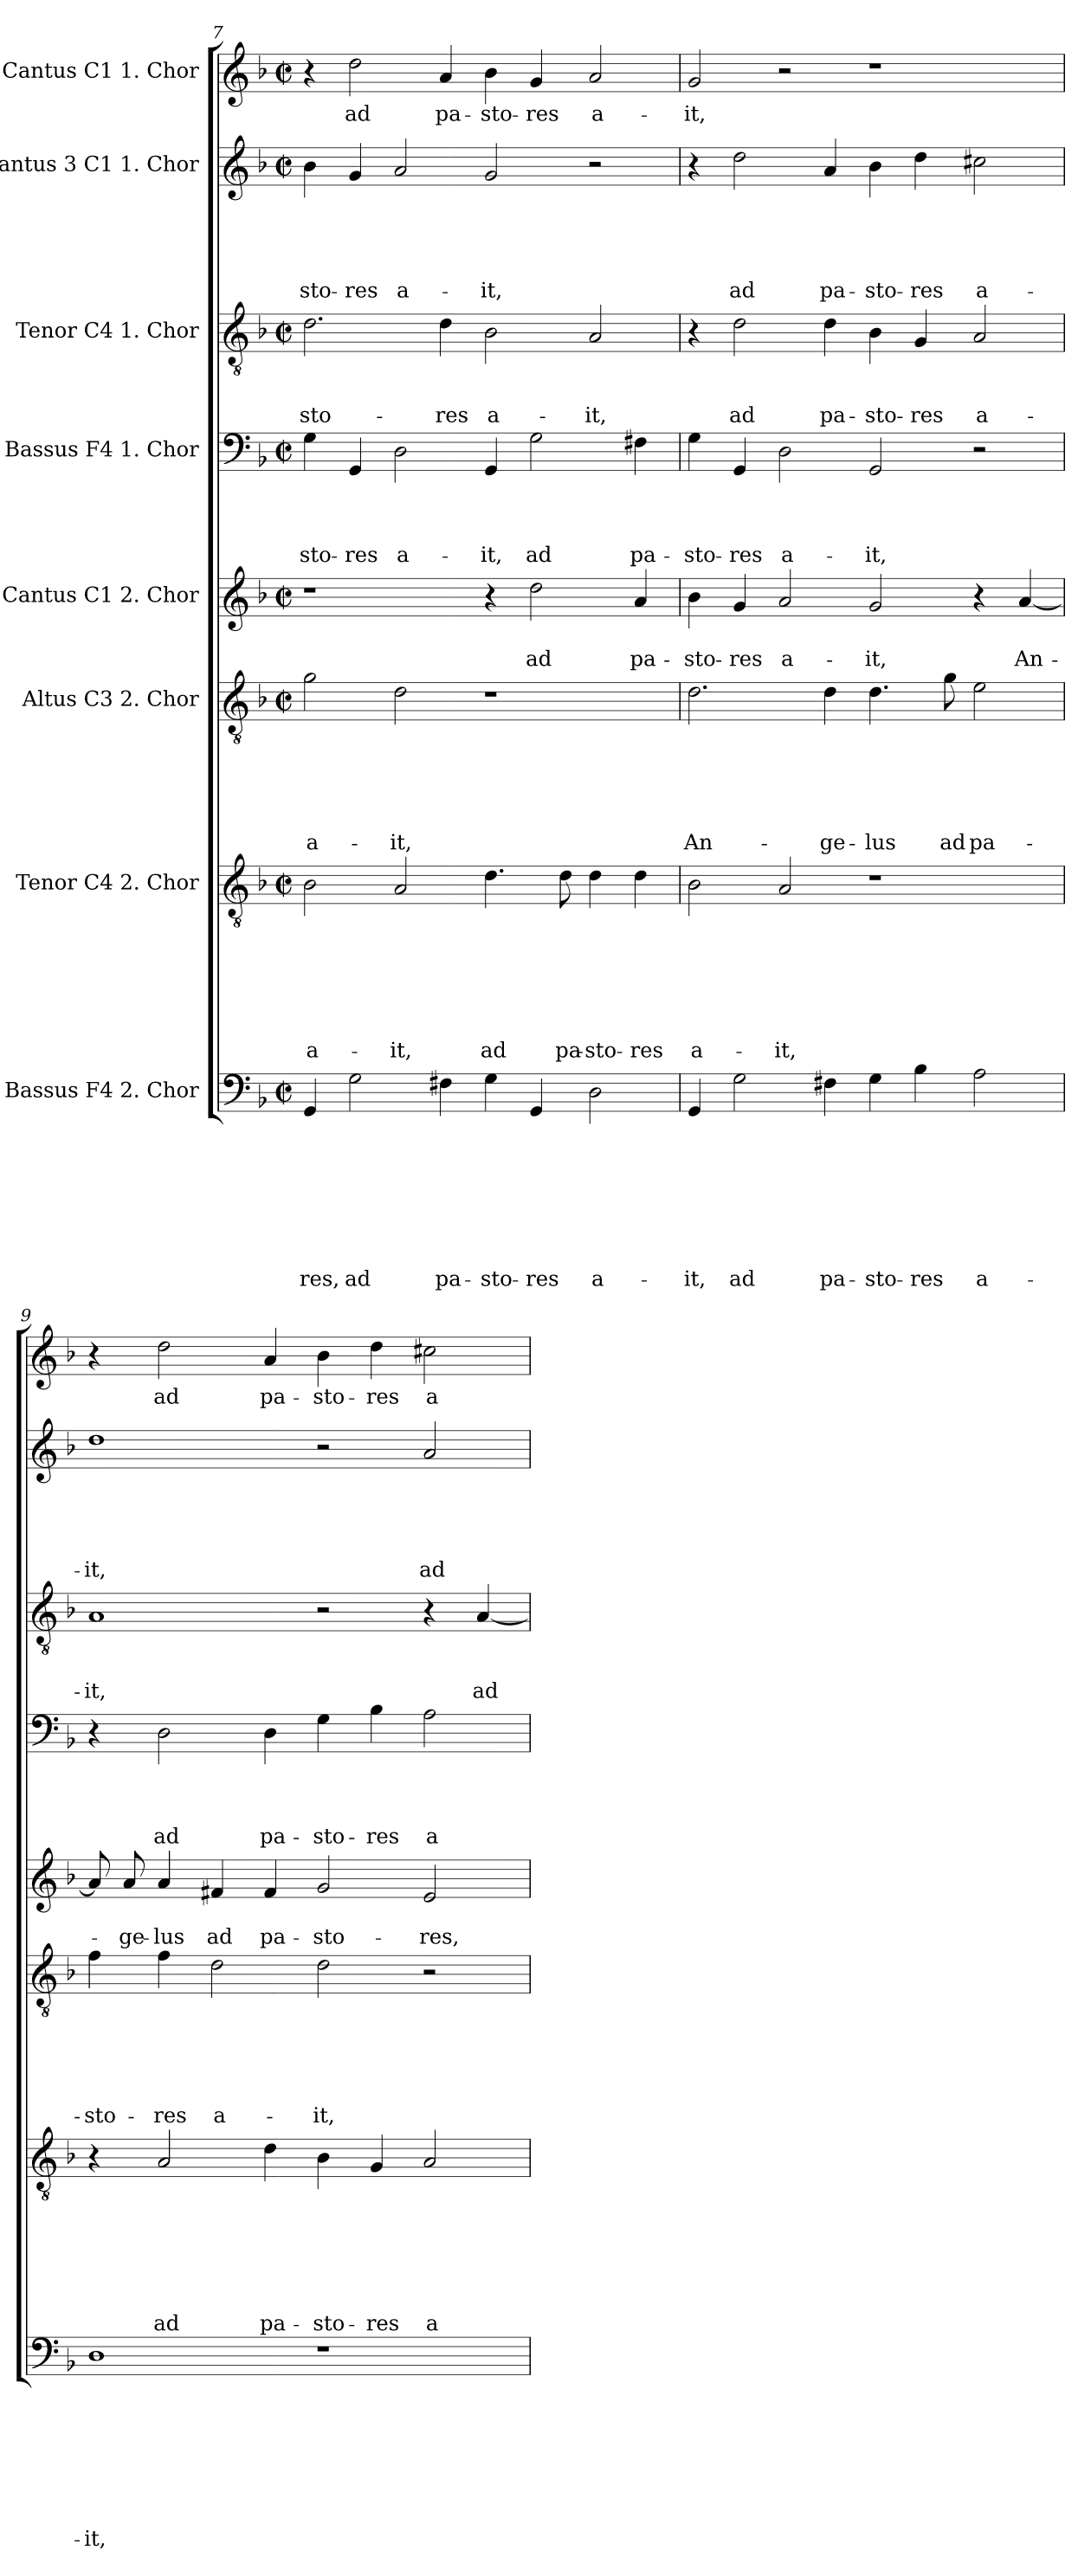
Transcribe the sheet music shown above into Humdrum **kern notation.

**kern	**text	**text	**text	**text	**text	**text	**text	**text	**kern	**text	**text	**text	**text	**text	**text	**text	**kern	**text	**text	**text	**text	**text	**text	**kern	**text	**text	**kern	**text	**text	**text	**text	**kern	**text	**text	**text	**kern	**text	**text	**text	**text	**text	**kern	**text
*part8	*part8	*part8	*part8	*part8	*part8	*part8	*part8	*part8	*part7	*part7	*part7	*part7	*part7	*part7	*part7	*part7	*part6	*part6	*part6	*part6	*part6	*part6	*part6	*part5	*part5	*part5	*part4	*part4	*part4	*part4	*part4	*part3	*part3	*part3	*part3	*part2	*part2	*part2	*part2	*part2	*part2	*part1	*part1
*staff8	*staff8	*staff8	*staff8	*staff8	*staff8	*staff8	*staff8	*staff8	*staff7	*staff7	*staff7	*staff7	*staff7	*staff7	*staff7	*staff7	*staff6	*staff6	*staff6	*staff6	*staff6	*staff6	*staff6	*staff5	*staff5	*staff5	*staff4	*staff4	*staff4	*staff4	*staff4	*staff3	*staff3	*staff3	*staff3	*staff2	*staff2	*staff2	*staff2	*staff2	*staff2	*staff1	*staff1
*I"Bassus  F4 2. Chor	*	*	*	*	*	*	*	*	*I"Tenor  C4 2. Chor	*	*	*	*	*	*	*	*I"Altus  C3 2. Chor	*	*	*	*	*	*	*I"Cantus   C1 2. Chor	*	*	*I"Bassus  F4 1. Chor	*	*	*	*	*I"Tenor  C4 1. Chor	*	*	*	*I"Cantus 3 C1 1. Chor	*	*	*	*	*	*I"Cantus  C1 1. Chor	*
!!LO:PB:g=z
*clefF4	*	*	*	*	*	*	*	*	*clefGv2	*	*	*	*	*	*	*	*clefGv2	*	*	*	*	*	*	*clefG2	*	*	*clefF4	*	*	*	*	*clefGv2	*	*	*	*clefG2	*	*	*	*	*	*clefG2	*
*k[b-]	*	*	*	*	*	*	*	*	*k[b-]	*	*	*	*	*	*	*	*k[b-]	*	*	*	*	*	*	*k[b-]	*	*	*k[b-]	*	*	*	*	*k[b-]	*	*	*	*k[b-]	*	*	*	*	*	*k[b-]	*
*F:	*	*	*	*	*	*	*	*	*F:	*	*	*	*	*	*	*	*F:	*	*	*	*	*	*	*F:	*	*	*F:	*	*	*	*	*F:	*	*	*	*F:	*	*	*	*	*	*F:	*
*M2/2	*	*	*	*	*	*	*	*	*M2/2	*	*	*	*	*	*	*	*M2/2	*	*	*	*	*	*	*M2/2	*	*	*M2/2	*	*	*	*	*M2/2	*	*	*	*M2/2	*	*	*	*	*	*M2/2	*
*met(c|)	*	*	*	*	*	*	*	*	*met(c|)	*	*	*	*	*	*	*	*met(c|)	*	*	*	*	*	*	*met(c|)	*	*	*met(c|)	*	*	*	*	*met(c|)	*	*	*	*met(c|)	*	*	*	*	*	*met(c|)	*
=7	=7	=7	=7	=7	=7	=7	=7	=7	=7	=7	=7	=7	=7	=7	=7	=7	=7	=7	=7	=7	=7	=7	=7	=7	=7	=7	=7	=7	=7	=7	=7	=7	=7	=7	=7	=7	=7	=7	=7	=7	=7	=7	=7
4GG/	.	.	.	.	.	.	.	-res,	2B-\	.	.	.	.	.	.	a-	2g\	.	.	.	.	.	a-	1r	.	.	4G\	.	.	.	-sto-	2.d\	.	.	-sto-	4b-\	.	.	.	.	-sto-	4r	.
2G\	.	.	.	.	.	.	.	ad	.	.	.	.	.	.	.	.	.	.	.	.	.	.	.	.	.	.	4GG/	.	.	.	-res	.	.	.	.	4g/	.	.	.	.	-res	2dd\	ad
.	.	.	.	.	.	.	.	.	2A/	.	.	.	.	.	.	-it,	2d\	.	.	.	.	.	-it,	.	.	.	2D\	.	.	.	a-	.	.	.	.	2a/	.	.	.	.	a-	.	.
4F#X\	.	.	.	.	.	.	.	pa-	.	.	.	.	.	.	.	.	.	.	.	.	.	.	.	.	.	.	.	.	.	.	.	4d\	.	.	-res	.	.	.	.	.	.	4a/	pa-
4G\	.	.	.	.	.	.	.	-sto-	4.d\	.	.	.	.	.	.	ad	1r	.	.	.	.	.	.	4r	.	.	4GG/	.	.	.	-it,	2B-\	.	.	a-	2g/	.	.	.	.	-it,	4b-\	-sto-
4GG/	.	.	.	.	.	.	.	-res	.	.	.	.	.	.	.	.	.	.	.	.	.	.	.	2dd\	.	ad	2G\	.	.	.	ad	.	.	.	.	.	.	.	.	.	.	4g/	-res
.	.	.	.	.	.	.	.	.	8d\	.	.	.	.	.	.	pa-	.	.	.	.	.	.	.	.	.	.	.	.	.	.	.	.	.	.	.	.	.	.	.	.	.	.	.
2D\	.	.	.	.	.	.	.	a-	4d\	.	.	.	.	.	.	-sto-	.	.	.	.	.	.	.	.	.	.	.	.	.	.	.	2A/	.	.	-it,	2r	.	.	.	.	.	2a/	a-
.	.	.	.	.	.	.	.	.	4d\	.	.	.	.	.	.	-res	.	.	.	.	.	.	.	4a/	.	pa-	4F#X\	.	.	.	pa-	.	.	.	.	.	.	.	.	.	.	.	.
=8	=8	=8	=8	=8	=8	=8	=8	=8	=8	=8	=8	=8	=8	=8	=8	=8	=8	=8	=8	=8	=8	=8	=8	=8	=8	=8	=8	=8	=8	=8	=8	=8	=8	=8	=8	=8	=8	=8	=8	=8	=8	=8	=8
4GG/	.	.	.	.	.	.	.	-it,	2B-\	.	.	.	.	.	.	a-	2.d\	.	.	.	.	.	An-	4b-\	.	-sto-	4G\	.	.	.	-sto-	4r	.	.	.	4r	.	.	.	.	.	2g/	-it,
2G\	.	.	.	.	.	.	.	ad	.	.	.	.	.	.	.	.	.	.	.	.	.	.	.	4g/	.	-res	4GG/	.	.	.	-res	2d\	.	.	ad	2dd\	.	.	.	.	ad	.	.
.	.	.	.	.	.	.	.	.	2A/	.	.	.	.	.	.	-it,	.	.	.	.	.	.	.	2a/	.	a-	2D\	.	.	.	a-	.	.	.	.	.	.	.	.	.	.	2r	.
4F#X\	.	.	.	.	.	.	.	pa-	.	.	.	.	.	.	.	.	4d\	.	.	.	.	.	-ge-	.	.	.	.	.	.	.	.	4d\	.	.	pa-	4a/	.	.	.	.	pa-	.	.
4G\	.	.	.	.	.	.	.	-sto-	1r	.	.	.	.	.	.	.	4.d\	.	.	.	.	.	-lus	2g/	.	-it,	2GG/	.	.	.	-it,	4B-\	.	.	-sto-	4b-\	.	.	.	.	-sto-	1r	.
4B-\	.	.	.	.	.	.	.	-res	.	.	.	.	.	.	.	.	.	.	.	.	.	.	.	.	.	.	.	.	.	.	.	4G/	.	.	-res	4dd\	.	.	.	.	-res	.	.
.	.	.	.	.	.	.	.	.	.	.	.	.	.	.	.	.	8g\	.	.	.	.	.	ad	.	.	.	.	.	.	.	.	.	.	.	.	.	.	.	.	.	.	.	.
2A\	.	.	.	.	.	.	.	a-	.	.	.	.	.	.	.	.	2e\	.	.	.	.	.	pa-	4r	.	.	2r	.	.	.	.	2A/	.	.	a-	2cc#X\	.	.	.	.	a-	.	.
.	.	.	.	.	.	.	.	.	.	.	.	.	.	.	.	.	.	.	.	.	.	.	.	[4a/	.	An-	.	.	.	.	.	.	.	.	.	.	.	.	.	.	.	.	.
=9	=9	=9	=9	=9	=9	=9	=9	=9	=9	=9	=9	=9	=9	=9	=9	=9	=9	=9	=9	=9	=9	=9	=9	=9	=9	=9	=9	=9	=9	=9	=9	=9	=9	=9	=9	=9	=9	=9	=9	=9	=9	=9	=9
1D	.	.	.	.	.	.	.	-it,	4r	.	.	.	.	.	.	.	4f\	.	.	.	.	.	-sto-	8a/]	.	.	4r	.	.	.	.	1A	.	.	-it,	1dd	.	.	.	.	-it,	4r	.
.	.	.	.	.	.	.	.	.	.	.	.	.	.	.	.	.	.	.	.	.	.	.	.	8a/	.	-ge-	.	.	.	.	.	.	.	.	.	.	.	.	.	.	.	.	.
.	.	.	.	.	.	.	.	.	2A/	.	.	.	.	.	.	ad	4f\	.	.	.	.	.	-res	4a/	.	-lus	2D\	.	.	.	ad	.	.	.	.	.	.	.	.	.	.	2dd\	ad
.	.	.	.	.	.	.	.	.	.	.	.	.	.	.	.	.	2d\	.	.	.	.	.	a-	4f#X/	.	ad	.	.	.	.	.	.	.	.	.	.	.	.	.	.	.	.	.
.	.	.	.	.	.	.	.	.	4d\	.	.	.	.	.	.	pa-	.	.	.	.	.	.	.	4f#/	.	pa-	4D\	.	.	.	pa-	.	.	.	.	.	.	.	.	.	.	4a/	pa-
1r	.	.	.	.	.	.	.	.	4B-\	.	.	.	.	.	.	-sto-	2d\	.	.	.	.	.	-it,	2g/	.	-sto-	4G\	.	.	.	-sto-	2r	.	.	.	2r	.	.	.	.	.	4b-\	-sto-
.	.	.	.	.	.	.	.	.	4G/	.	.	.	.	.	.	-res	.	.	.	.	.	.	.	.	.	.	4B-\	.	.	.	-res	.	.	.	.	.	.	.	.	.	.	4dd\	-res
.	.	.	.	.	.	.	.	.	2A/	.	.	.	.	.	.	a-	2r	.	.	.	.	.	.	2e/	.	-res,	2A\	.	.	.	a-	4r	.	.	.	2a/	.	.	.	.	ad	2cc#X\	a-
.	.	.	.	.	.	.	.	.	.	.	.	.	.	.	.	.	.	.	.	.	.	.	.	.	.	.	.	.	.	.	.	[4A/	.	.	ad	.	.	.	.	.	.	.	.
=	=	=	=	=	=	=	=	=	=	=	=	=	=	=	=	=	=	=	=	=	=	=	=	=	=	=	=	=	=	=	=	=	=	=	=	=	=	=	=	=	=	=	=
*-	*-	*-	*-	*-	*-	*-	*-	*-	*-	*-	*-	*-	*-	*-	*-	*-	*-	*-	*-	*-	*-	*-	*-	*-	*-	*-	*-	*-	*-	*-	*-	*-	*-	*-	*-	*-	*-	*-	*-	*-	*-	*-	*-
